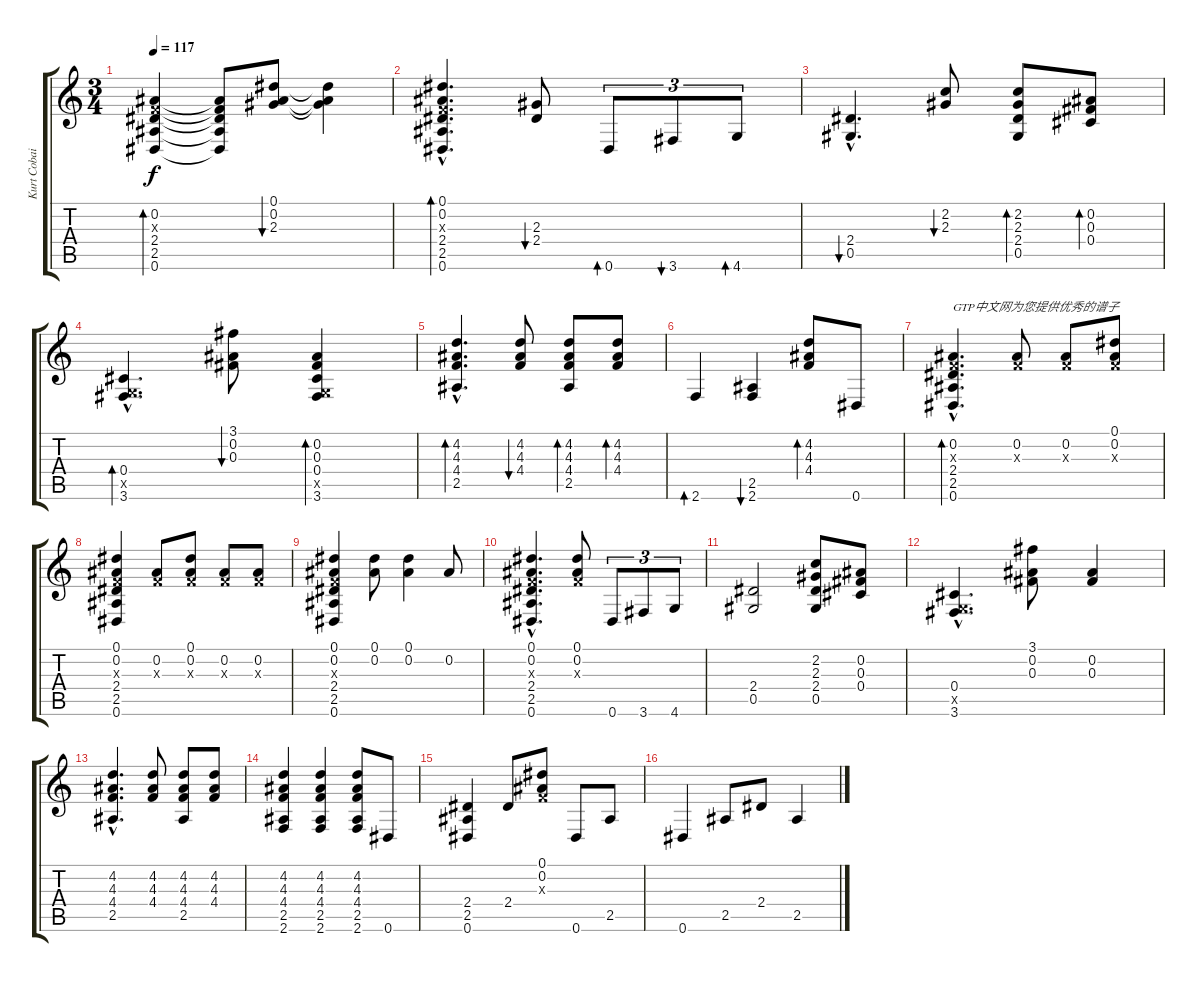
\track ("Kurt Cobain" "Kurt Cobai") {instrument acousticguitarsteel}
\staff {score tabs}
\tuning (Eb4 Bb3 Gb3 Db3 Ab2 Eb2) {hide}
\ts (3 4)
\tempo 117
\clef g2
\ks c
(0.2 -1.3{x} 2.4 2.5 0.6).4{bd 30 dy f instrument acousticguitarsteel} (0.2{t} -1.3{t} 2.4{t} 2.5{t} 0.6{t}).8 (0.1 0.2 2.3).8{bu 60} (0.1{t} 0.2{t} 2.3{t}).4 |
(0.1{hac} 0.2{hac} -1.3{hac x} 2.4{hac} 2.5{hac} 0.6{hac}).4{d bd 60} (2.3 2.4).8{bu 60} 0.6.8{tu (3 2) bd 480} 3.6.8{tu (3 2) bu 480} 4.6.8{tu (3 2) bd 480} |
(2.4{hac} 0.5{hac}).4{d bu 60} (2.2 2.3).8{bu 60} (2.2 2.3 2.4 0.5).8{bd 60} (0.2 0.3 0.4).8{bd 60} |
(0.4{hac} -1.5{hac x} 3.6{hac}).4{d bd 60} (3.1 0.2 0.3).8{bu 60} (0.2 0.3 0.4 -1.5{x} 3.6).4{bd 30} |
(4.2{hac} 4.3{hac} 4.4{hac} 2.5{hac}).4{d bd 60} (4.2 4.3 4.4).8{bu 60} (4.2 4.3 4.4 2.5).8{bd 60} (4.2 4.3 4.4).8{bd 60} |
2.6.4{bd 60} (2.5 2.6).4{bu 60} (4.2 4.3 4.4).8{bd 60} 0.6.8 |
(0.2{hac} -1.3{hac x} 2.4{hac} 2.5{hac} 0.6{hac}).4{d bd 60 txt "GTP中文网为您提供优秀的谱子"} (0.2 -1.3{x}).8 (0.2 -1.3{x}).8 (0.1 0.2 -1.3{x}).8 |
(0.1 0.2 -1.3{x} 2.4 2.5 0.6).4 (0.2 -1.3{x}).8 (0.1 0.2 -1.3{x}).8 (0.2 -1.3{x}).8 (0.2 -1.3{x}).8 |
(0.1 0.2 -1.3{x} 2.4 2.5 0.6).4 (0.1 0.2).8 (0.1 0.2).4 0.2.8 |
(0.1{hac} 0.2{hac} -1.3{hac x} 2.4{hac} 2.5{hac} 0.6{hac}).4{d} (0.1 0.2 -1.3{x}).8 0.6.8{tu (3 2)} 3.6.8{tu (3 2)} 4.6.8{tu (3 2)} |
(2.4 0.5).2 (2.2 2.3 2.4 0.5).8 (0.2 0.3 0.4).8 |
(0.4{hac} -1.5{hac x} 3.6{hac}).4{d} (3.1 0.2 0.3).8 (0.2 0.3).4 |
(4.2{hac} 4.3{hac} 4.4{hac} 2.5{hac}).4{d} (4.2 4.3 4.4).8 (4.2 4.3 4.4 2.5).8 (4.2 4.3 4.4).8 |
(4.2 4.3 4.4 2.5 2.6).4 (4.2 4.3 4.4 2.5 2.6).4 (4.2 4.3 4.4 2.5 2.6).8 0.6.8 |
(2.4 2.5 0.6).4 2.4.8 (0.1 0.2 -1.3{x}).8 0.6.8 2.5.8 |
0.6.4 2.5.8 2.4.8 2.5.4
